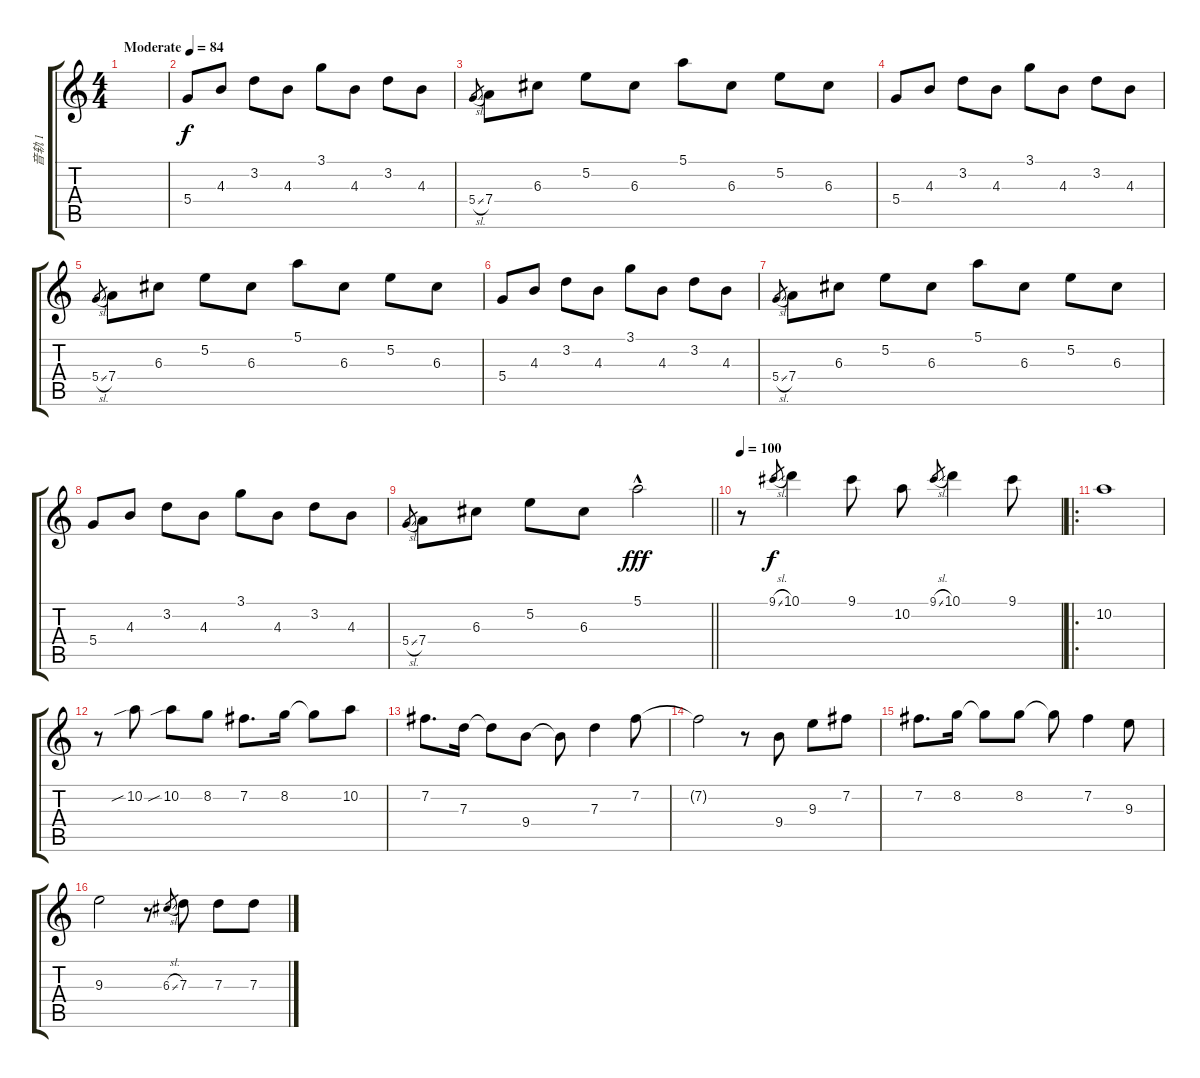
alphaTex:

\track ("音轨 1" "音轨 1") {instrument acousticguitarsteel}
\staff {score tabs}
\tuning (E4 B3 G3 D3 A2 E2) {hide}
\ts (4 4)
\tempo (84 "Moderate")
\clef g2
\ks c
|
5.4.8 4.3.8 3.2.8 4.3.8 3.1.8 4.3.8 3.2.8 4.3.8 |
5.4{sl}.8{gr} 7.4.8 6.3.8 5.2.8 6.3.8 5.1.8 6.3.8 5.2.8 6.3.8 |
5.4.8 4.3.8 3.2.8 4.3.8 3.1.8 4.3.8 3.2.8 4.3.8 |
5.4{sl}.8{gr} 7.4.8 6.3.8 5.2.8 6.3.8 5.1.8 6.3.8 5.2.8 6.3.8 |
5.4.8 4.3.8 3.2.8 4.3.8 3.1.8 4.3.8 3.2.8 4.3.8 |
5.4{sl}.8{gr} 7.4.8 6.3.8 5.2.8 6.3.8 5.1.8 6.3.8 5.2.8 6.3.8 |
5.4.8 4.3.8 3.2.8 4.3.8 3.1.8 4.3.8 3.2.8 4.3.8 |
\barLineRight lightlight
5.4{sl}.8{gr} 7.4.8 6.3.8 5.2.8 6.3.8 5.1{hac}.2{dy fff} |
\tempo 100
r.8 9.1{sl}.8{gr dy f} 10.1.4 9.1.8 10.2.8 9.1{sl}.8{gr} 10.1.4 9.1.8 |
\ro
10.2.1 |
r.8 10.2{sib}.8 10.2{sib}.8 8.2.8 7.2.8{d} 8.2.16 8.2{t}.8 10.2.8 |
7.2.8{d} 7.3.16 7.3{t}.8 9.4.8 9.4{t}.8 7.3.4 7.2.8 |
7.2{t}.2 r.8 9.4.8 9.3.8 7.2.8 |
7.2.8{d} 8.2.16 8.2{t}.8 8.2.8 8.2{t}.8 7.2.4 9.3.8 |
9.3.2 r.8 6.3{sl}.8{gr} 7.3.8 7.3.8 7.3.8
